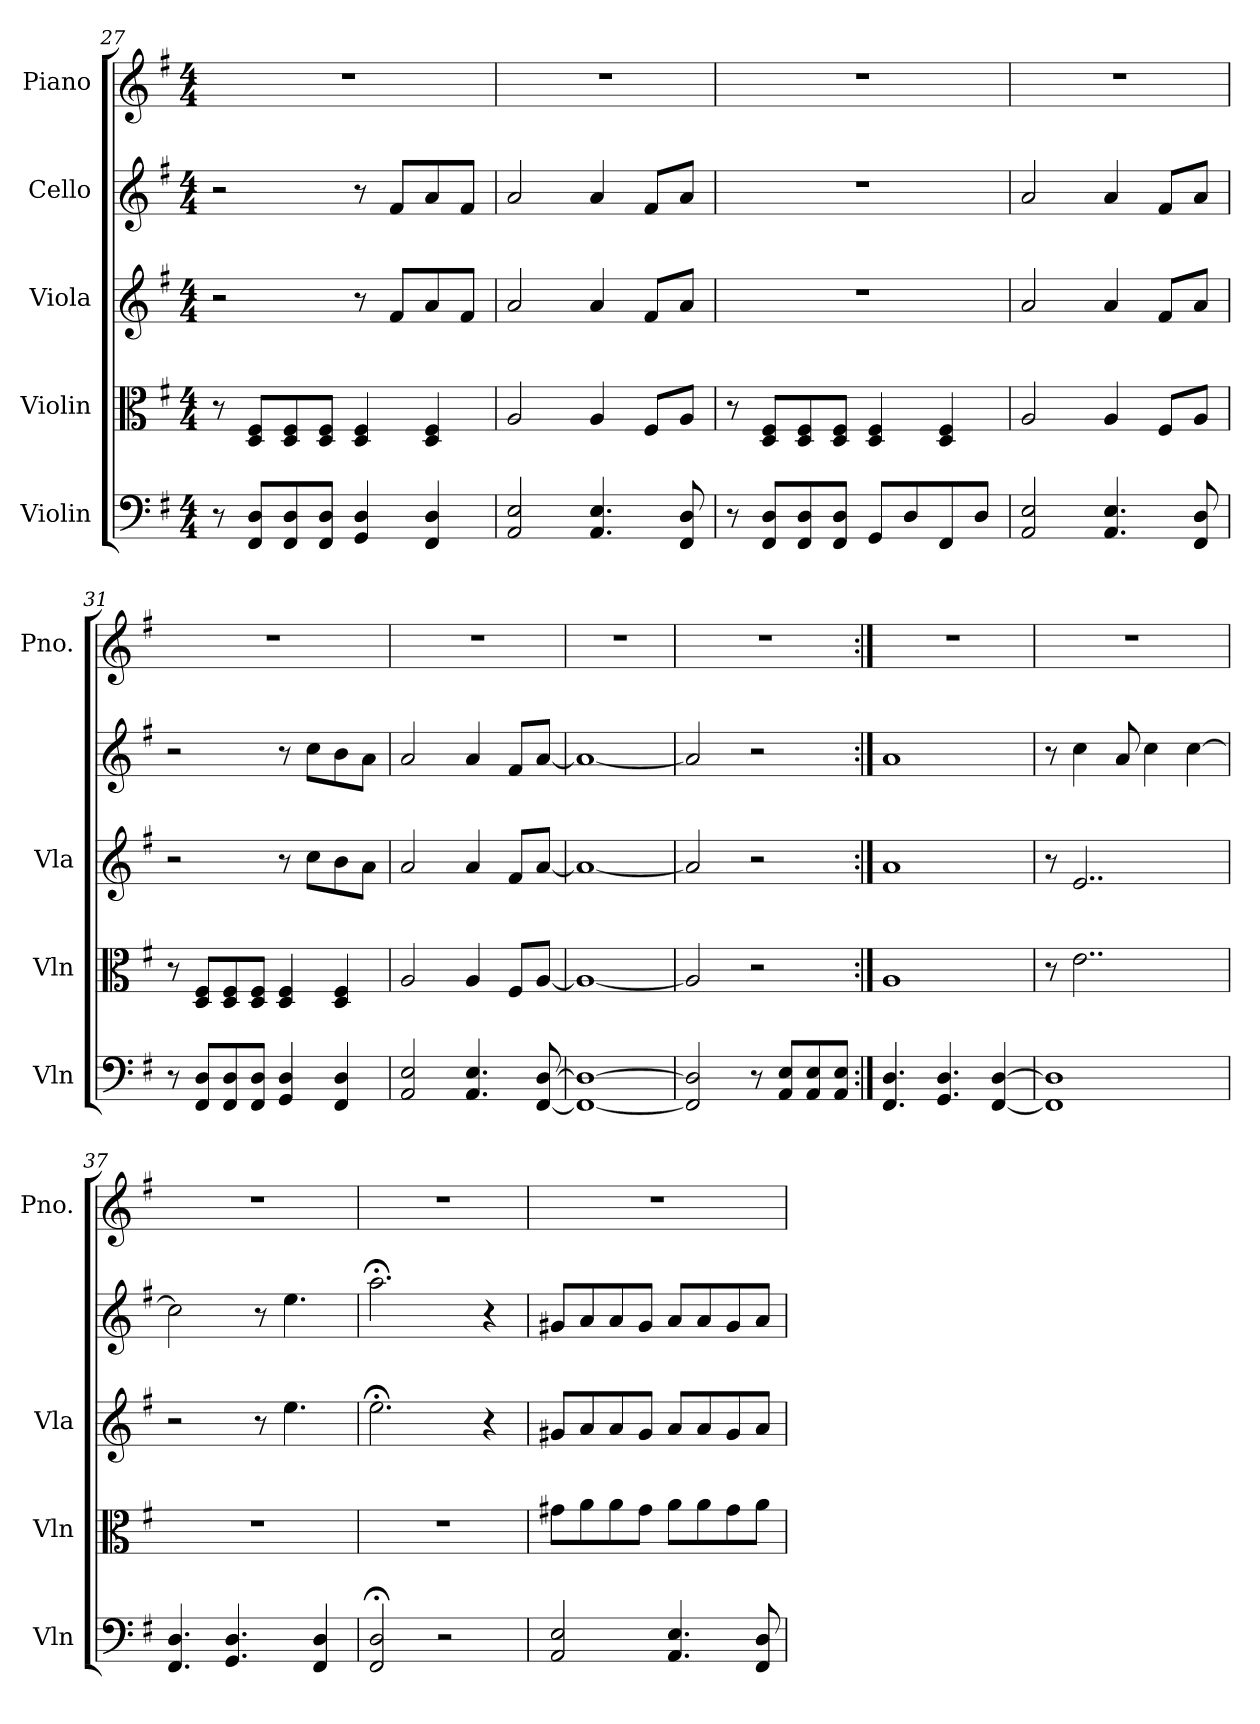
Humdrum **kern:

**kern	**kern	**kern	**kern	**kern
*part5	*part4	*part3	*part2	*part1
*staff5	*staff4	*staff3	*staff2	*staff1
*I"Violin	*I"Violin	*I"Viola	*I"Cello	*I"Piano
*I'Vln	*I'Vln	*I'Vla	*	*I'Pno.
*clefF4	*clefC3	*clefG2	*clefG2	*clefG2
*k[f#]	*k[f#]	*k[f#]	*k[f#]	*k[f#]
*M4/4	*M4/4	*M4/4	*M4/4	*M4/4
=27	=27	=27	=27	=27
8r	8r	2r	2r	1r
8FF#/ 8D/L	8D/ 8F#/L	.	.	.
8FF#/ 8D/	8D/ 8F#/	.	.	.
8FF#/ 8D/J	8D/ 8F#/J	.	.	.
4GG/ 4D/	4D/ 4F#/	8r	8r	.
.	.	8f#/L	8f#/L	.
4FF#/ 4D/	4D/ 4F#/	8a/	8a/	.
.	.	8f#/J	8f#/J	.
=28	=28	=28	=28	=28
2AA/ 2E/	2A/	2a/	2a/	1r
4.AA/ 4.E/	4A/	4a/	4a/	.
.	8F#/L	8f#/L	8f#/L	.
8FF#/ 8D/	8A/J	8a/J	8a/J	.
!!LO:LB:g=z
=29	=29	=29	=29	=29
8r	8r	1r	1r	1r
8FF#/ 8D/L	8D/ 8F#/L	.	.	.
8FF#/ 8D/	8D/ 8F#/	.	.	.
8FF#/ 8D/J	8D/ 8F#/J	.	.	.
8GG/L	4D/ 4F#/	.	.	.
8D/	.	.	.	.
8FF#/	4D/ 4F#/	.	.	.
8D/J	.	.	.	.
=30	=30	=30	=30	=30
2AA/ 2E/	2A/	2a/	2a/	1r
4.AA/ 4.E/	4A/	4a/	4a/	.
.	8F#/L	8f#/L	8f#/L	.
8FF#/ 8D/	8A/J	8a/J	8a/J	.
=31	=31	=31	=31	=31
8r	8r	2r	2r	1r
8FF#/ 8D/L	8D/ 8F#/L	.	.	.
8FF#/ 8D/	8D/ 8F#/	.	.	.
8FF#/ 8D/J	8D/ 8F#/J	.	.	.
4GG/ 4D/	4D/ 4F#/	8r	8r	.
.	.	8cc\L	8cc\L	.
4FF#/ 4D/	4D/ 4F#/	8b\	8b\	.
.	.	8a\J	8a\J	.
=32	=32	=32	=32	=32
2AA/ 2E/	2A/	2a/	2a/	1r
4.AA/ 4.E/	4A/	4a/	4a/	.
.	8F#/L	8f#/L	8f#/L	.
[8FF#/ [8D/	[8A/J	[8a/J	[8a/J	.
=33	=33	=33	=33	=33
1FF#_ 1D_	1A_	1a_	1a_	1r
=34	=34	=34	=34	=34
2FF#/] 2D/]	2A/]	2a/]	2a/]	1r
8r	2r	2r	2r	.
8AA/ 8E/L	.	.	.	.
8AA/ 8E/	.	.	.	.
8AA/ 8E/J	.	.	.	.
=35:|!	=35:|!	=35:|!	=35:|!	=35:|!
4.FF#/ 4.D/	1A	1a	1a	1r
4.GG/ 4.D/	.	.	.	.
[4FF#/ [4D/	.	.	.	.
!!LO:LB:g=z
=36	=36	=36	=36	=36
1FF#] 1D]	8r	8r	8r	1r
.	2..e\	2..e/	4cc\	.
.	.	.	8a/	.
.	.	.	4cc\	.
.	.	.	[4cc\	.
=37	=37	=37	=37	=37
4.FF#/ 4.D/	1r	2r	2cc\]	1r
4.GG/ 4.D/	.	.	.	.
.	.	8r	8r	.
.	.	4.ee\	4.ee\	.
4FF#/ 4D/	.	.	.	.
=38	=38	=38	=38	=38
2FF#/;< 2D/;<	1r	2.ee;<\	2.aa;<\	1r
2r	.	.	.	.
.	.	4r	4r	.
=39	=39	=39	=39	=39
2AA/ 2E/	8g#X\L	8g#X/L	8g#X/L	1r
.	8a\	8a/	8a/	.
.	8a\	8a/	8a/	.
.	8g#\J	8g#/J	8g#/J	.
4.AA/ 4.E/	8a\L	8a/L	8a/L	.
.	8a\	8a/	8a/	.
.	8g#\	8g#/	8g#/	.
8FF#/ 8D/	8a\J	8a/J	8a/J	.
=	=	=	=	=
*-	*-	*-	*-	*-
